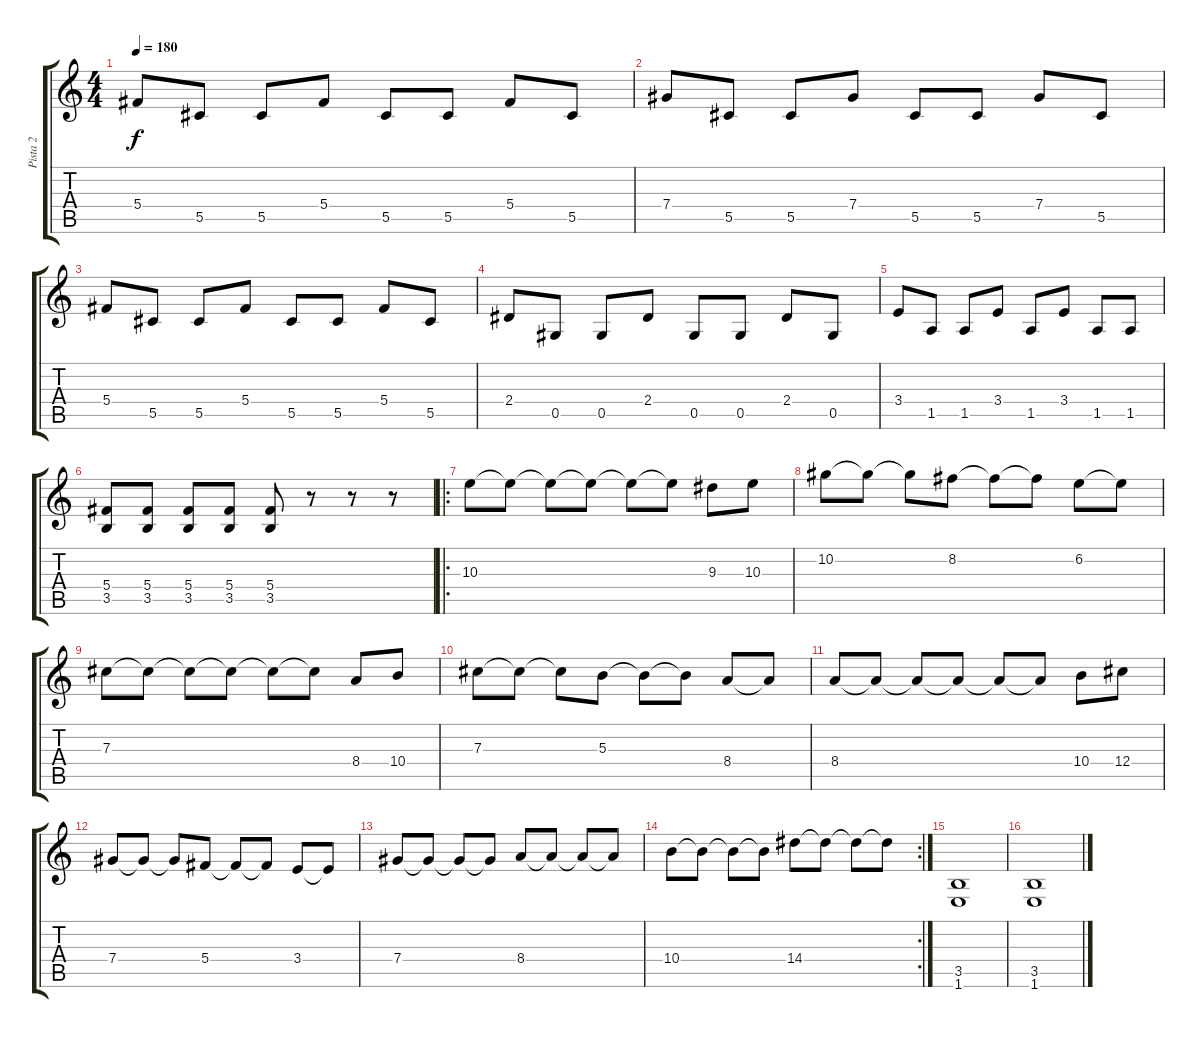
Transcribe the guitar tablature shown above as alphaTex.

\track ("Pista 2" "Pista 2") {instrument distortionguitar}
\staff {score tabs}
\tuning (Eb4 Bb3 Gb3 Db3 Ab2 Eb2) {hide}
\ts (4 4)
\tempo 180
\clef g2
\ks c
5.4.8{dy f} 5.5.8 5.5.8 5.4.8 5.5.8 5.5.8 5.4.8 5.5.8 |
7.4.8 5.5.8 5.5.8 7.4.8 5.5.8 5.5.8 7.4.8 5.5.8 |
5.4.8 5.5.8 5.5.8 5.4.8 5.5.8 5.5.8 5.4.8 5.5.8 |
2.4.8 0.5.8 0.5.8 2.4.8 0.5.8 0.5.8 2.4.8 0.5.8 |
3.4.8 1.5.8 1.5.8 3.4.8 1.5.8 3.4.8 1.5.8 1.5.8 |
(5.4 3.5).8 (5.4 3.5).8 (5.4 3.5).8 (5.4 3.5).8 (5.4 3.5).8 r.8 r.8 r.8 |
\ro
10.3.8{balance 0} 10.3{t}.8 10.3{t}.8 10.3{t}.8 10.3{t}.8 10.3{t}.8 9.3.8 10.3.8 |
10.2.8 10.2{t}.8 10.2{t}.8 8.2.8 8.2{t}.8 8.2{t}.8 6.2.8 6.2{t}.8 |
7.3.8 7.3{t}.8 7.3{t}.8 7.3{t}.8 7.3{t}.8 7.3{t}.8 8.4.8 10.4.8 |
7.3.8 7.3{t}.8 7.3{t}.8 5.3.8 5.3{t}.8 5.3{t}.8 8.4.8 8.4{t}.8 |
8.4.8 8.4{t}.8 8.4{t}.8 8.4{t}.8 8.4{t}.8 8.4{t}.8 10.4.8 12.4.8 |
7.4.8 7.4{t}.8 7.4{t}.8 5.4.8 5.4{t}.8 5.4{t}.8 3.4.8 3.4{t}.8 |
7.4.8 7.4{t}.8 7.4{t}.8 7.4{t}.8 8.4.8 8.4{t}.8 8.4{t}.8 8.4{t}.8 |
\rc 2
10.4.8 10.4{t}.8 10.4{t}.8 10.4{t}.8 14.4.8 14.4{t}.8 14.4{t}.8 14.4{t}.8 |
(3.5 1.6).1{balance 8} |
(3.5 1.6).1
